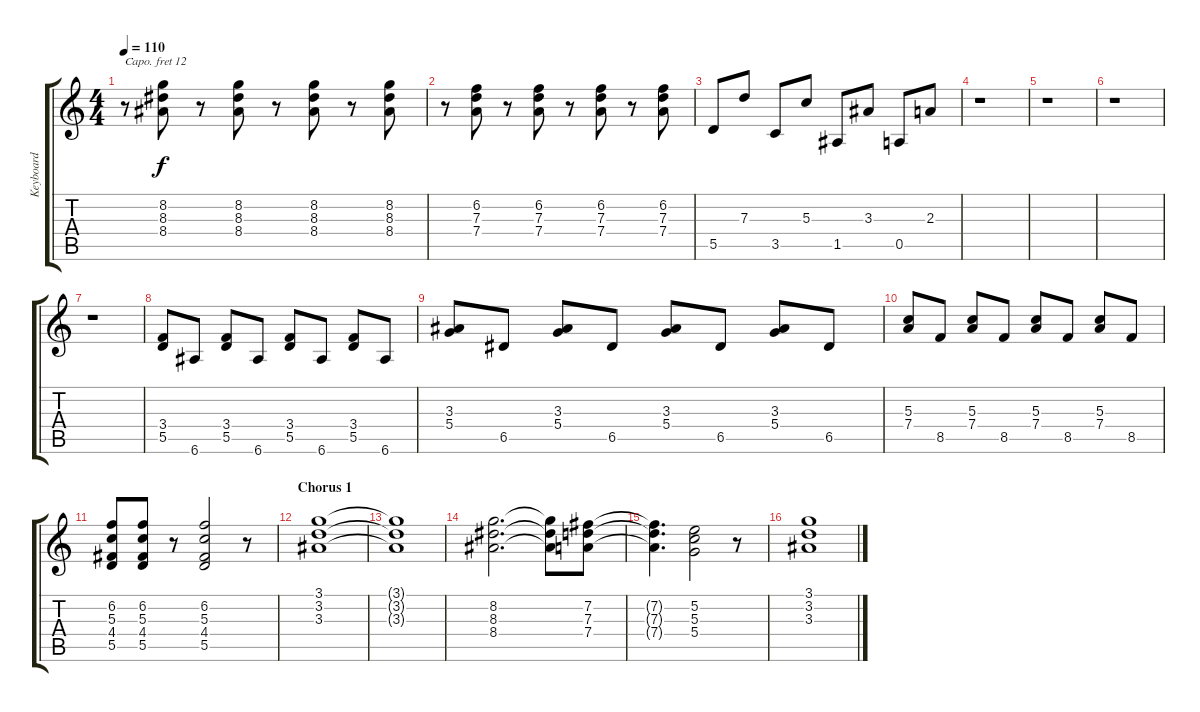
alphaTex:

\track ("Keyboard" "Keyboard") {instrument pad3polysynth}
\staff {score tabs}
\capo 12
\tuning (E4 B3 G3 D3 A2 E2) {hide}
\ts (4 4)
\tempo 110
\clef g2
\ks c
r.8{dy f} (8.2 8.3 8.4).8 r.8 (8.2 8.3 8.4).8 r.8 (8.2 8.3 8.4).8 r.8 (8.2 8.3 8.4).8 |
r.8 (6.2 7.3 7.4).8 r.8 (6.2 7.3 7.4).8 r.8 (6.2 7.3 7.4).8 r.8 (6.2 7.3 7.4).8 |
5.5.8 7.3.8 3.5.8 5.3.8 1.5.8 3.3.8 0.5.8 2.3.8 |
r.1 |
r.1 |
r.1 |
r.1 |
(3.4 5.5).8 6.6.8 (3.4 5.5).8 6.6.8 (3.4 5.5).8 6.6.8 (3.4 5.5).8 6.6.8 |
(3.3 5.4).8 6.5.8 (3.3 5.4).8 6.5.8 (3.3 5.4).8 6.5.8 (3.3 5.4).8 6.5.8 |
(5.3 7.4).8 8.5.8 (5.3 7.4).8 8.5.8 (5.3 7.4).8 8.5.8 (5.3 7.4).8 8.5.8 |
(6.2 5.3 4.4 5.5).8 (6.2 5.3 4.4 5.5).8 r.8 (6.2 5.3 4.4 5.5).2 r.8 |
\section ("" "Chorus 1")
(3.1 3.2 3.3).1 |
(3.1{t} 3.2{t} 3.3{t}).1 |
(8.2 8.3 8.4).2{d} (8.2{t} 8.3{t} 8.4{t}).8 (7.2 7.3 7.4).8 |
(7.2{t} 7.3{t} 7.4{t}).4{d} (5.2 5.3 5.4).2 r.8 |
(3.1 3.2 3.3).1
